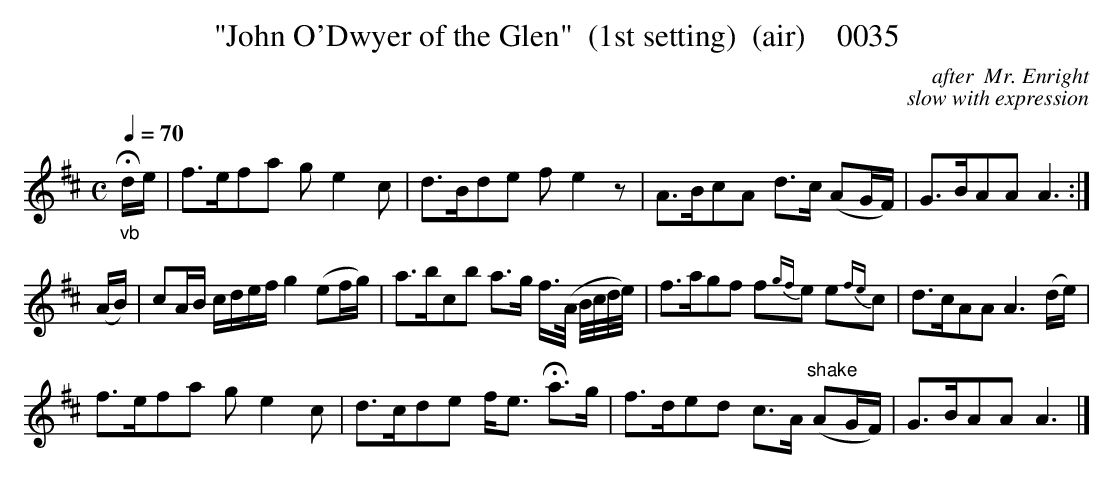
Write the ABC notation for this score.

X:1
T: "John O'Dwyer of the Glen"  (1st setting)  (air)    0035
C:after  Mr. Enright
C:slow with expression
Q:1/4=70
M:C
L:1/8
K:D
"_vb"Hd/2e/2|f3/2e/2fa g e2c|d3/2B/2de f e2z|A3/2B/2cA d3/2c/2 (AG/2F/2)|G3/2B/2AA A3:|
(A/2B/2)|cA/2B/2 c/2d/2e/2f/2 g2(ef/2g/2)|a3/2b/2cb a3/2g/2 f3/4(A/4 B/4c/4d/4e/4)|f3/2a/2gf f{gf}e e{fe}c|d3/2c/2AA A3(d/2e/2)|
f3/2e/2fa g e2c|d3/2c/2de f/2e3/2 Ha3/2g/2|f3/2d/2ed c3/2A/2 "^shake"(AG/2F/2)|G3/2B/2AA A3|]
